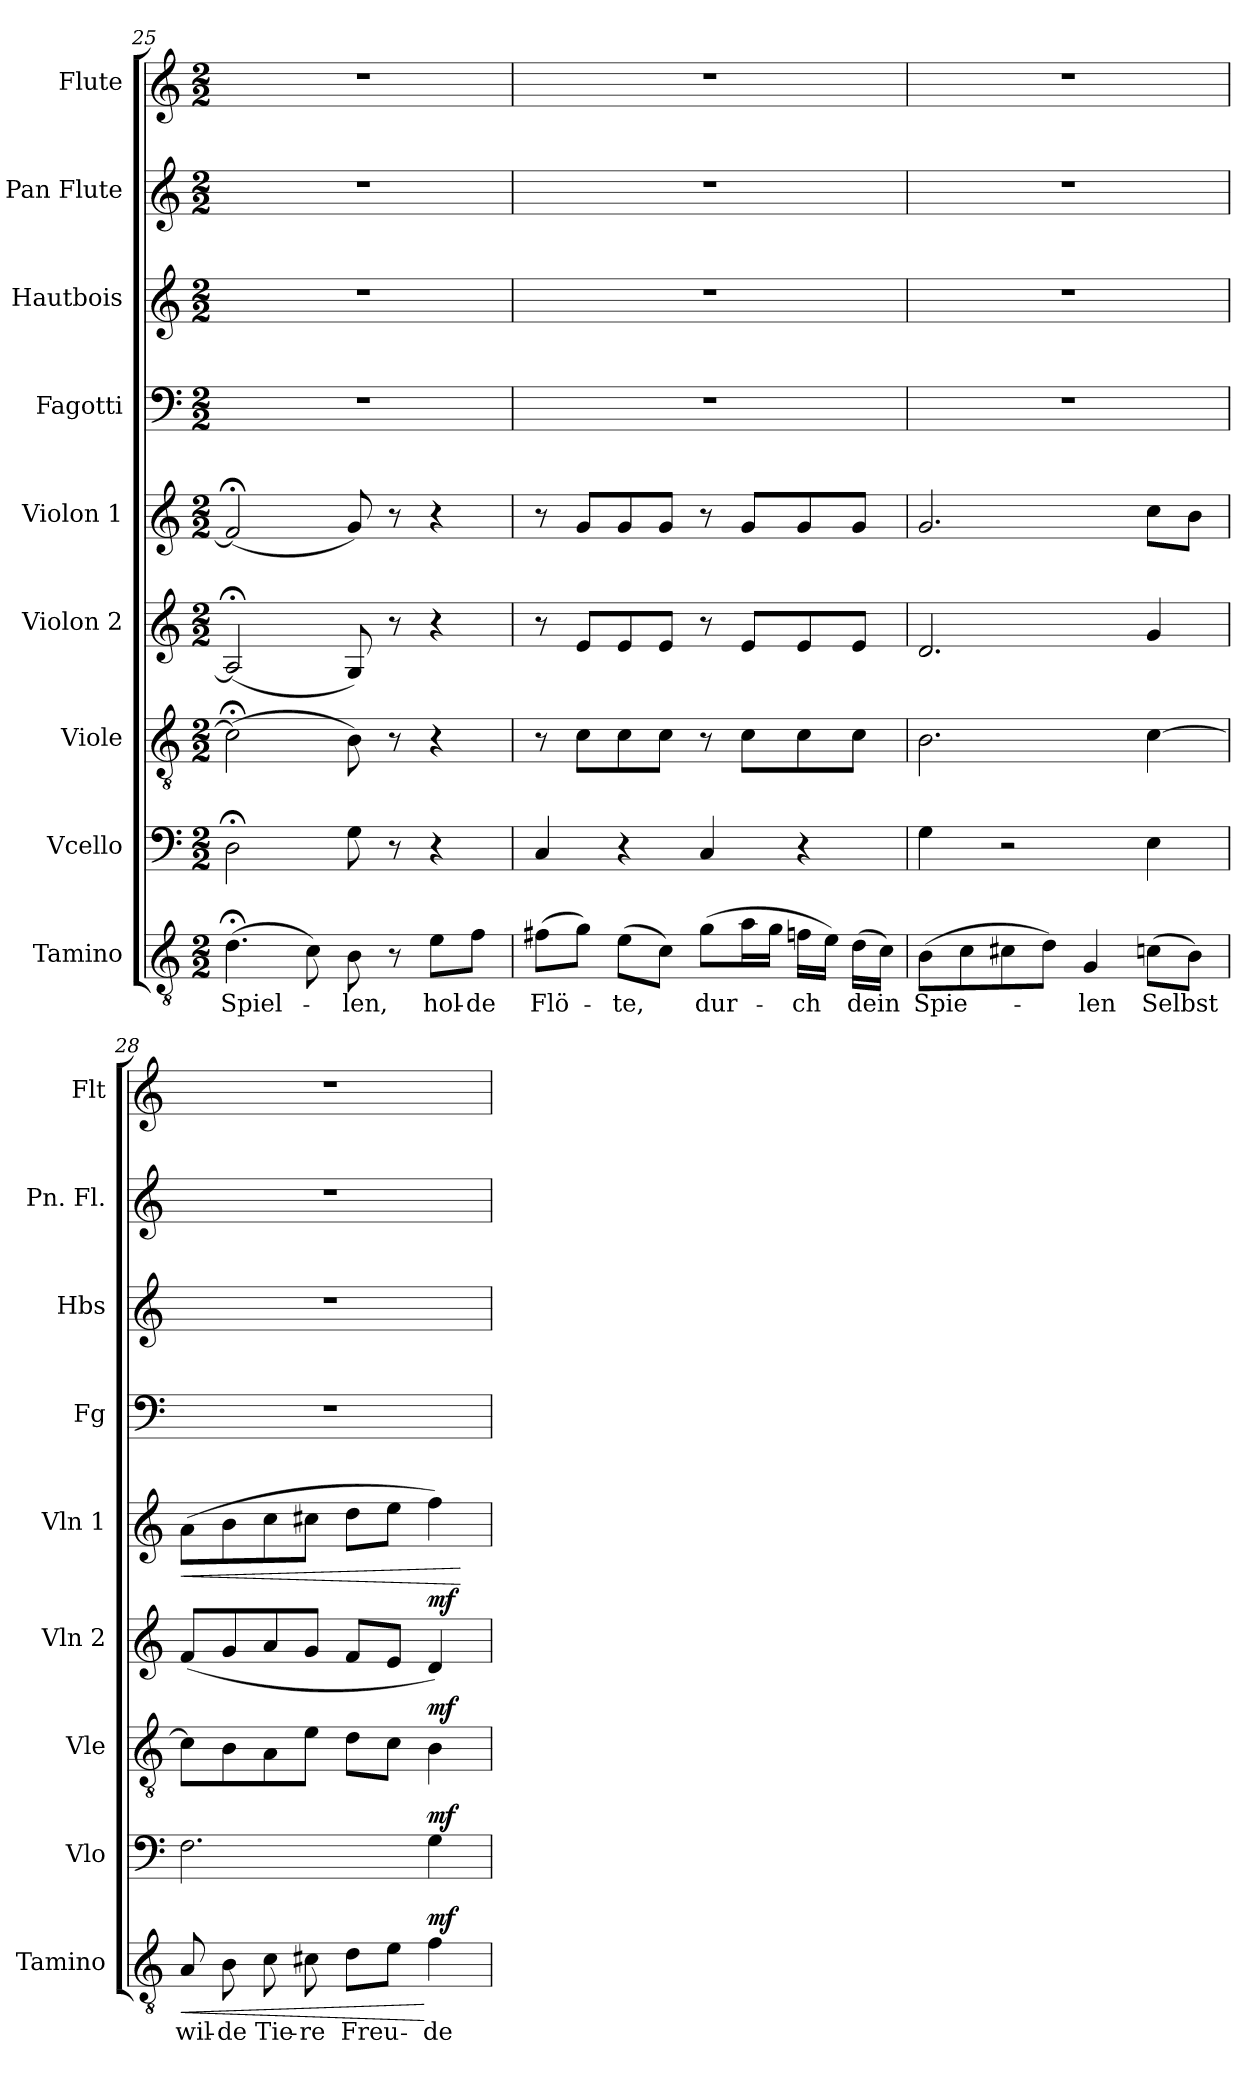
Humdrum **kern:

**kern	**text	**dynam	**kern	**dynam	**kern	**dynam	**kern	**dynam	**kern	**dynam	**kern	**kern	**kern	**kern
*part9	*part9	*part9	*part8	*part8	*part7	*part7	*part6	*part6	*part5	*part5	*part4	*part3	*part2	*part1
*staff9	*staff9	*staff9	*staff8	*staff8	*staff7	*staff7	*staff6	*staff6	*staff5	*staff5	*staff4	*staff3	*staff2	*staff1
*I"Tamino	*	*	*I"Vcello	*	*I"Viole	*	*I"Violon 2	*	*I"Violon 1	*	*I"Fagotti	*I"Hautbois	*I"Pan Flute	*I"Flute
*I'Tamino	*	*	*I'Vlo	*	*I'Vle	*	*I'Vln 2	*	*I'Vln 1	*	*I'Fg	*I'Hbs	*I'Pn. Fl.	*I'Flt
*clefGv2	*	*	*clefF4	*	*clefGv2	*	*clefG2	*	*clefG2	*	*clefF4	*clefG2	*clefG2	*clefG2
*k[]	*	*	*k[]	*	*k[]	*	*k[]	*	*k[]	*	*k[]	*k[]	*k[]	*k[]
*M2/2	*	*	*M2/2	*	*M2/2	*	*M2/2	*	*M2/2	*	*M2/2	*M2/2	*M2/2	*M2/2
=25	=25	=25	=25	=25	=25	=25	=25	=25	=25	=25	=25	=25	=25	=25
(4.d;<\	Spiel-	.	2D;<\	.	(2c;<\]	.	(2A;</]	.	(2f#;</]	.	1r	1r	1r	1r
8c\)	.	.	.	.	.	.	.	.	.	.	.	.	.	.
8B\	-len,	.	8G\	.	8B\)	.	8G/)	.	8g/)	.	.	.	.	.
8r	.	.	8r	.	8r	.	8r	.	8r	.	.	.	.	.
8e\L	hol-	.	4r	.	4r	.	4r	.	4r	.	.	.	.	.
8f\J	-de	.	.	.	.	.	.	.	.	.	.	.	.	.
!!LO:PB:g=z
=26	=26	=26	=26	=26	=26	=26	=26	=26	=26	=26	=26	=26	=26	=26
(8f#X\L	Flö-	.	4C/	.	8r	.	8r	.	8r	.	1r	1r	1r	1r
8g\J)	.	.	.	.	8c\L	.	8e/L	.	8g/L	.	.	.	.	.
(8e\L	-te,	.	4r	.	8c\	.	8e/	.	8g/	.	.	.	.	.
8c\J)	.	.	.	.	8c\J	.	8e/J	.	8g/J	.	.	.	.	.
(8g\L	dur-	.	4C/	.	8r	.	8r	.	8r	.	.	.	.	.
16a\L	.	.	.	.	8c\L	.	8e/L	.	8g/L	.	.	.	.	.
16g\JJ	.	.	.	.	.	.	.	.	.	.	.	.	.	.
16fn\LL	-ch	.	4r	.	8c\	.	8e/	.	8g/	.	.	.	.	.
16e\JJ)	.	.	.	.	.	.	.	.	.	.	.	.	.	.
(16d\LL	dein	.	.	.	8c\J	.	8e/J	.	8g/J	.	.	.	.	.
16c\JJ)	.	.	.	.	.	.	.	.	.	.	.	.	.	.
=27	=27	=27	=27	=27	=27	=27	=27	=27	=27	=27	=27	=27	=27	=27
(8B\L	Spie-	.	4G\	.	2.B\	.	2.d/	.	2.g/	.	1r	1r	1r	1r
8c\	.	.	.	.	.	.	.	.	.	.	.	.	.	.
8c#X\	.	.	2r	.	.	.	.	.	.	.	.	.	.	.
8d\J)	.	.	.	.	.	.	.	.	.	.	.	.	.	.
4G/	-len	.	.	.	.	.	.	.	.	.	.	.	.	.
(8cn\L	Selbst	.	4E\	.	[4c\	.	4g/	.	8cc\L	.	.	.	.	.
8B\J)	.	.	.	.	.	.	.	.	8b\J	.	.	.	.	.
=28	=28	=28	=28	=28	=28	=28	=28	=28	=28	=28	=28	=28	=28	=28
!	!	!LO:HP:b	!	!	!	!	!	!	!	!LO:HP:b	!	!	!	!
!	!	!LO:DY:n=1:a	!	!LO:DY:a	!	!LO:DY:a	!	!LO:DY:a	!	!LO:DY:n=1:a	!	!	!	!
8A/	wil-	< other-dynamics	2.F\	other-dynamics	8c\L]	other-dynamics	(8f/L	other-dynamics	(8a\L	< other-dynamics	1r	1r	1r	1r
8B\	-de	.	.	.	8B\	.	8g/	.	8b\	.	.	.	.	.
8c\	Tie-	.	.	.	8A\	.	8a/	.	8cc\	.	.	.	.	.
8c#X\	-re	.	.	.	8e\J	.	8g/J	.	8cc#X\J	.	.	.	.	.
8d\L	Freu-	.	.	.	8d\L	.	8f/L	.	8dd\L	.	.	.	.	.
8e\J	.	.	.	.	8c\J	.	8e/J	.	8ee\J	.	.	.	.	.
!	!	!LO:DY:n=2:a	!	!LO:DY:a	!	!LO:DY:a	!	!LO:DY:a	!	!	!	!	!	!
4f\	-de	[ mf	4G\	mf	4B\	mf	4d/)	mf	4ff\)	.	.	.	.	.
.	.	.	.	.	.	.	.	.	.	[	.	.	.	.
=	=	=	=	=	=	=	=	=	=	=	=	=	=	=
*-	*-	*-	*-	*-	*-	*-	*-	*-	*-	*-	*-	*-	*-	*-
